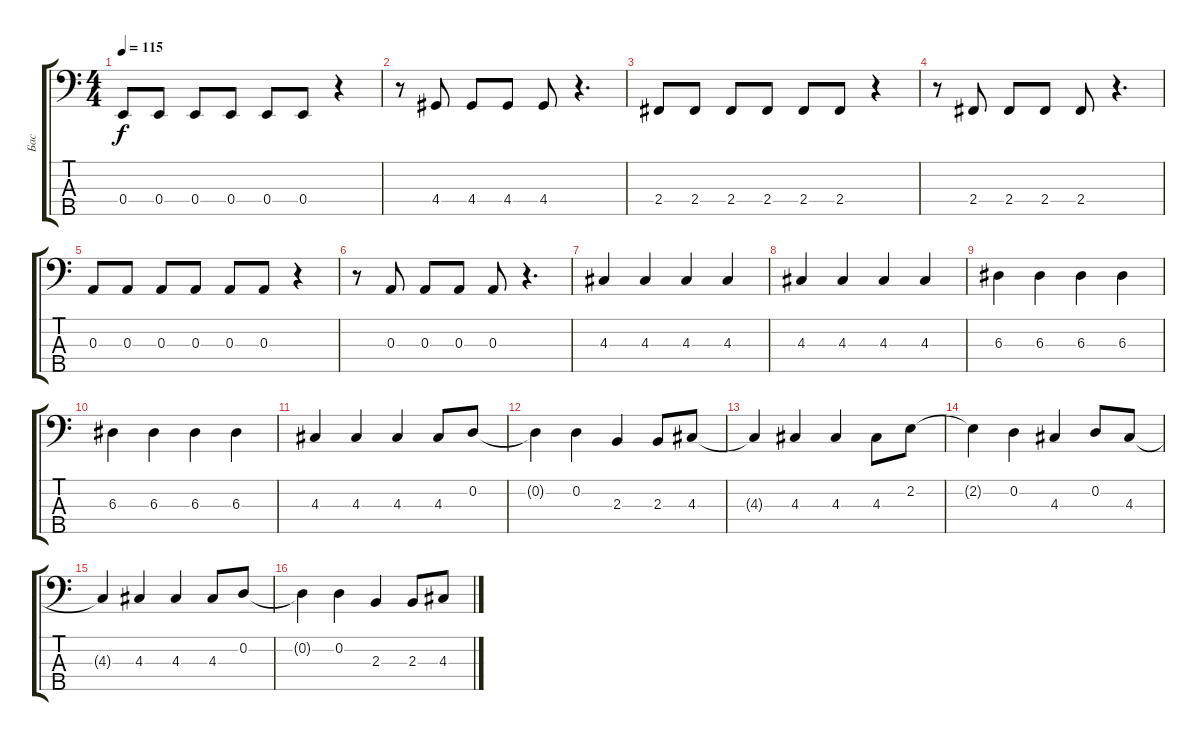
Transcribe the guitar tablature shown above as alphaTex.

\track ("Бас" "Бас") {instrument electricbassfinger}
\staff {score tabs}
\tuning (G2 D2 A1 E1 B0) {hide}
\ts (4 4)
\tempo 115
\clef f4
\ks c
0.4.8{dy f} 0.4.8 0.4.8 0.4.8 0.4.8 0.4.8 r.4 |
r.8 4.4.8 4.4.8 4.4.8 4.4.8 r.4{d} |
2.4.8 2.4.8 2.4.8 2.4.8 2.4.8 2.4.8 r.4 |
r.8 2.4.8 2.4.8 2.4.8 2.4.8 r.4{d} |
0.3.8 0.3.8 0.3.8 0.3.8 0.3.8 0.3.8 r.4 |
r.8 0.3.8 0.3.8 0.3.8 0.3.8 r.4{d} |
4.3.4 4.3.4 4.3.4 4.3.4 |
4.3.4 4.3.4 4.3.4 4.3.4 |
6.3.4 6.3.4 6.3.4 6.3.4 |
6.3.4 6.3.4 6.3.4 6.3.4 |
4.3.4 4.3.4 4.3.4 4.3.8 0.2.8 |
0.2{t}.4 0.2.4 2.3.4 2.3.8 4.3.8 |
4.3{t}.4 4.3.4 4.3.4 4.3.8 2.2.8 |
2.2{t}.4 0.2.4 4.3.4 0.2.8 4.3.8 |
4.3{t}.4 4.3.4 4.3.4 4.3.8 0.2.8 |
0.2{t}.4 0.2.4 2.3.4 2.3.8 4.3.8
